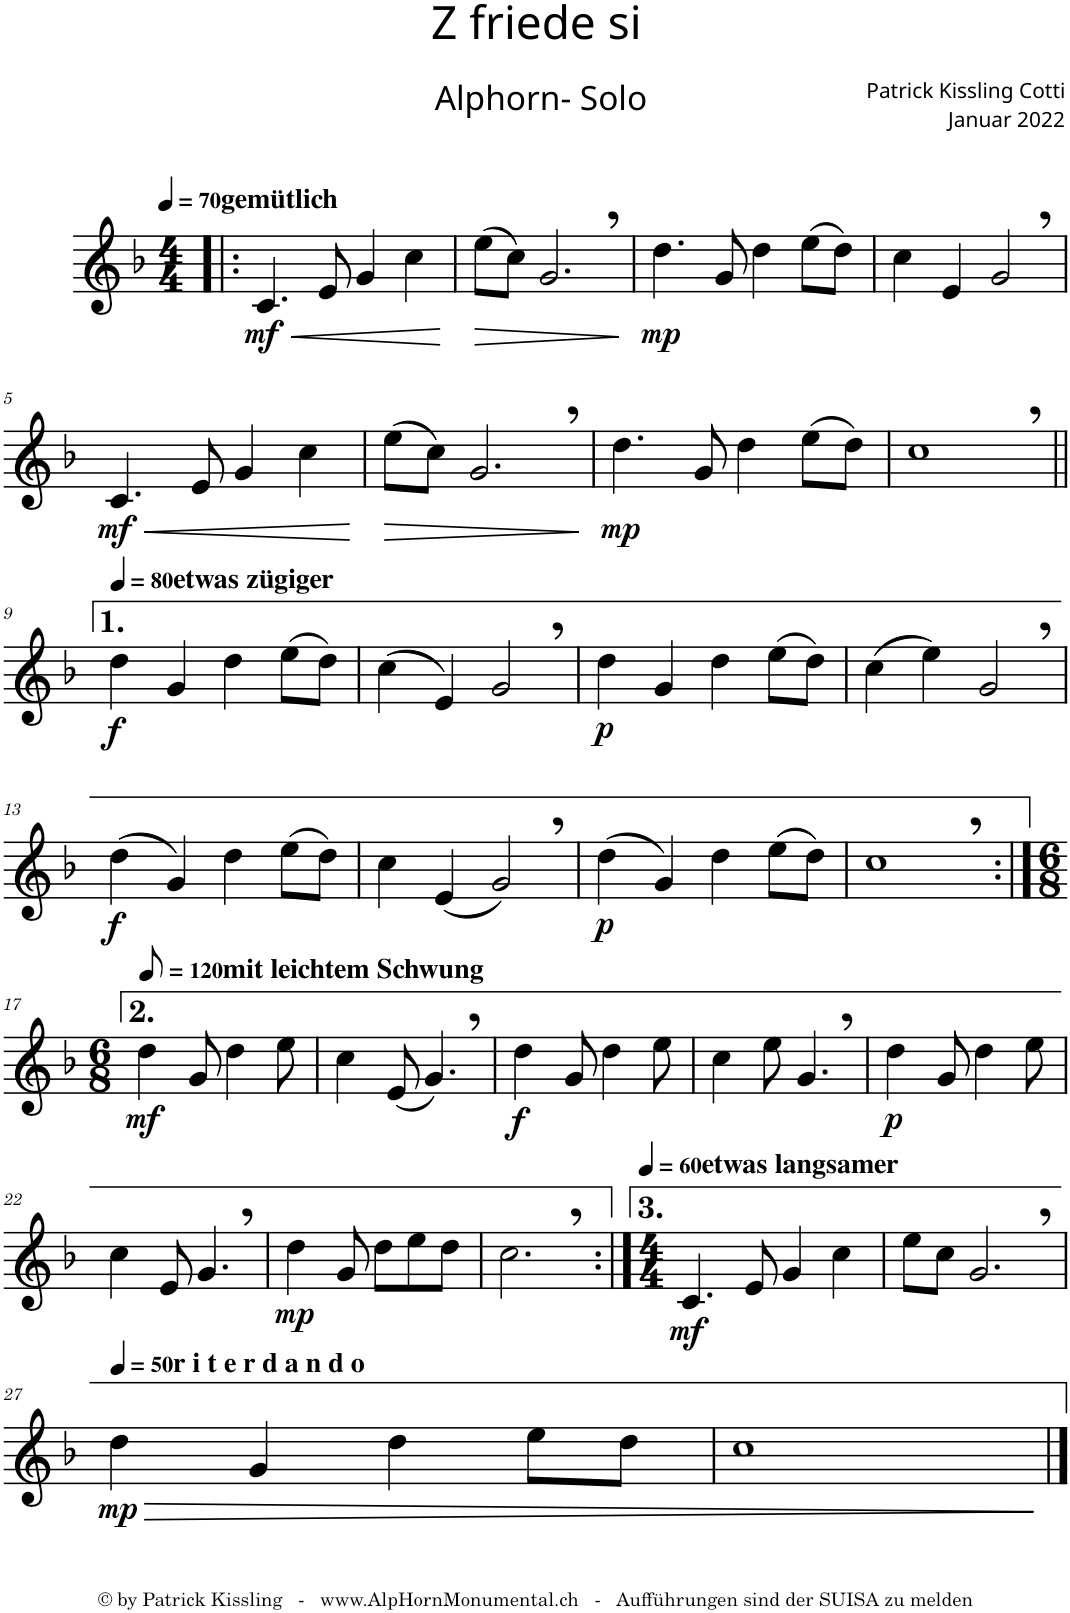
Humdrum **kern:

**kern	**dynam
*part1	*part1
*staff1	*staff1
*I"1.	*
*clefG2	*
*Trd4c7	*
*k[b-]	*
*M4/4	*
*MM70	*
=1!|:	=1!|:
!LO:TX:a:B:t=gemütlich	!
!	!LO:HP:b
!	!LO:DY:n=1:b
4.c/	< mf
8e/	.
4g/	.
4cc\	.
.	[
=2	=2
!	!LO:HP:b
(8ee\L	>
8cc\J)	.
2.g,/	.
.	]
=3	=3
!	!LO:DY:b
4.dd\	mp
8g/	.
4dd\	.
(8ee\L	.
8dd\J)	.
=4	=4
4cc\	.
4e/	.
2g,/	.
!!LO:LB:g=z
=5	=5
!	!LO:HP:b
!	!LO:DY:n=1:b
4.c/	< mf
8e/	.
4g/	.
4cc\	.
.	[
=6	=6
!	!LO:HP:b
(8ee\L	>
8cc\J)	.
2.g,/	.
.	]
=7	=7
!	!LO:DY:b
4.dd\	mp
8g/	.
4dd\	.
(8ee\L	.
8dd\J)	.
=8	=8
1cc,	.
!!LO:LB:g=z
=9||	=9||
*MM80	*
!LO:TX:a:B:t=etwas zügiger	!
!	!LO:DY:b
4dd\	f
4g/	.
4dd\	.
(8ee\L	.
8dd\J)	.
=10	=10
(4cc\	.
4e/)	.
2g,/	.
=11	=11
!	!LO:DY:b
4dd\	p
4g/	.
4dd\	.
(8ee\L	.
8dd\J)	.
=12	=12
(4cc\	.
4ee\)	.
2g,/	.
!!LO:LB:g=z
=13	=13
!	!LO:DY:b
(4dd\	f
4g/)	.
4dd\	.
(8ee\L	.
8dd\J)	.
=14	=14
4cc\	.
(4e/	.
2g,/)	.
=15	=15
!	!LO:DY:b
(4dd\	p
4g/)	.
4dd\	.
(8ee\L	.
8dd\J)	.
=16	=16
1cc,	.
!!LO:LB:g=z
=17:|!	=17:|!
*M6/8	*
*MM60	*
!LO:TX:a:B:t=mit leichtem Schwung	!
!	!LO:DY:b
4dd\	mf
8g/	.
4dd\	.
8ee\	.
=18	=18
4cc\	.
(8e/	.
4.g,/)	.
=19	=19
!	!LO:DY:b
4dd\	f
8g/	.
4dd\	.
8ee\	.
=20	=20
4cc\	.
8ee\	.
4.g,/	.
=21	=21
!	!LO:DY:b
4dd\	p
8g/	.
4dd\	.
8ee\	.
!!LO:LB:g=z
=22	=22
4cc\	.
8e/	.
4.g,/	.
=23	=23
!	!LO:DY:b
4dd\	mp
8g/	.
8dd\L	.
8ee\	.
8dd\J	.
=24	=24
2.cc,\	.
=25:|!	=25:|!
*M4/4	*
*MM60	*
!LO:TX:a:B:t=etwas langsamer	!
!	!LO:DY:b
4.c/	mf
8e/	.
4g/	.
4cc\	.
=26	=26
8ee\L	.
8cc\J	.
2.g,/	.
!!LO:LB:g=z
=27	=27
*MM50	*
!LO:TX:a:B:t=r i t e r d a n d o	!
!	!LO:HP:b
!	!LO:DY:n=1:b
4dd\	> mp
4g/	.
4dd\	.
8ee\L	.
8dd\J	.
=28	=28
1cc	.
.	]
==	==
*-	*-
